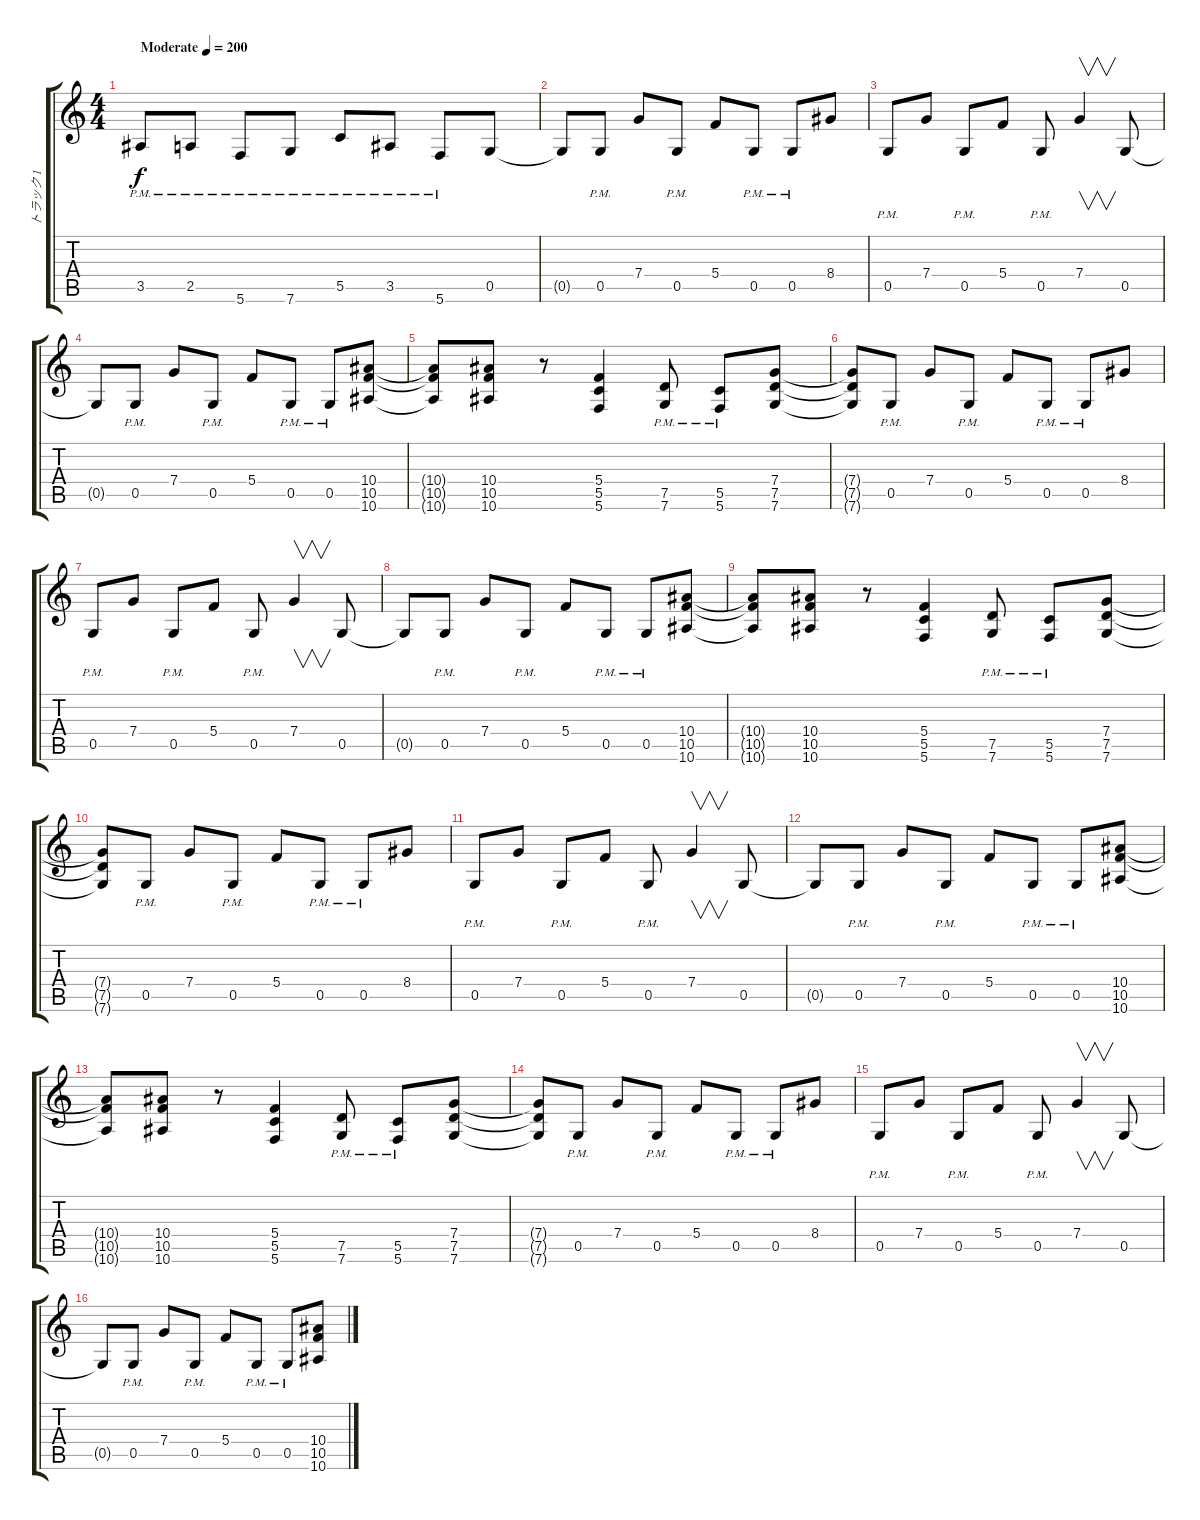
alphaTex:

\track ("トラック 1" "トラック 1") {instrument overdrivenguitar}
\staff {score tabs}
\tuning (D4 A3 F3 C3 G2 C2) {hide}
\ts (4 4)
\tempo (200 "Moderate")
\clef g2
\ks c
3.5{pm}.8{dy f instrument overdrivenguitar} 2.5{pm}.8 5.6{pm}.8 7.6{pm}.8 5.5{pm}.8 3.5{pm}.8 5.6{pm}.8 0.5.8 |
0.5{t}.8 0.5{pm}.8 7.4.8 0.5{pm}.8 5.4.8 0.5{pm}.8 0.5{pm}.8 8.4.8 |
0.5{pm}.8 7.4.8 0.5{pm}.8 5.4.8 0.5{pm}.8 7.4.4{v} 0.5.8 |
0.5{t}.8 0.5{pm}.8 7.4.8 0.5{pm}.8 5.4.8 0.5{pm}.8 0.5{pm}.8 (10.4 10.5 10.6).8 |
(10.4{t} 10.5{t} 10.6{t}).8 (10.4 10.5 10.6).8 r.8 (5.4 5.5 5.6).4 (7.5{pm} 7.6{pm}).8 (5.5{pm} 5.6{pm}).8 (7.4 7.5 7.6).8 |
(7.4{t} 7.5{t} 7.6{t}).8 0.5{pm}.8 7.4.8 0.5{pm}.8 5.4.8 0.5{pm}.8 0.5{pm}.8 8.4.8 |
0.5{pm}.8 7.4.8 0.5{pm}.8 5.4.8 0.5{pm}.8 7.4.4{v} 0.5.8 |
0.5{t}.8 0.5{pm}.8 7.4.8 0.5{pm}.8 5.4.8 0.5{pm}.8 0.5{pm}.8 (10.4 10.5 10.6).8 |
(10.4{t} 10.5{t} 10.6{t}).8 (10.4 10.5 10.6).8 r.8 (5.4 5.5 5.6).4 (7.5{pm} 7.6{pm}).8 (5.5{pm} 5.6{pm}).8 (7.4 7.5 7.6).8 |
(7.4{t} 7.5{t} 7.6{t}).8 0.5{pm}.8 7.4.8 0.5{pm}.8 5.4.8 0.5{pm}.8 0.5{pm}.8 8.4.8 |
0.5{pm}.8 7.4.8 0.5{pm}.8 5.4.8 0.5{pm}.8 7.4.4{v} 0.5.8 |
0.5{t}.8 0.5{pm}.8 7.4.8 0.5{pm}.8 5.4.8 0.5{pm}.8 0.5{pm}.8 (10.4 10.5 10.6).8 |
(10.4{t} 10.5{t} 10.6{t}).8 (10.4 10.5 10.6).8 r.8 (5.4 5.5 5.6).4 (7.5{pm} 7.6{pm}).8 (5.5{pm} 5.6{pm}).8 (7.4 7.5 7.6).8 |
(7.4{t} 7.5{t} 7.6{t}).8 0.5{pm}.8 7.4.8 0.5{pm}.8 5.4.8 0.5{pm}.8 0.5{pm}.8 8.4.8 |
0.5{pm}.8 7.4.8 0.5{pm}.8 5.4.8 0.5{pm}.8 7.4.4{v} 0.5.8 |
0.5{t}.8 0.5{pm}.8 7.4.8 0.5{pm}.8 5.4.8 0.5{pm}.8 0.5{pm}.8 (10.4 10.5 10.6).8
